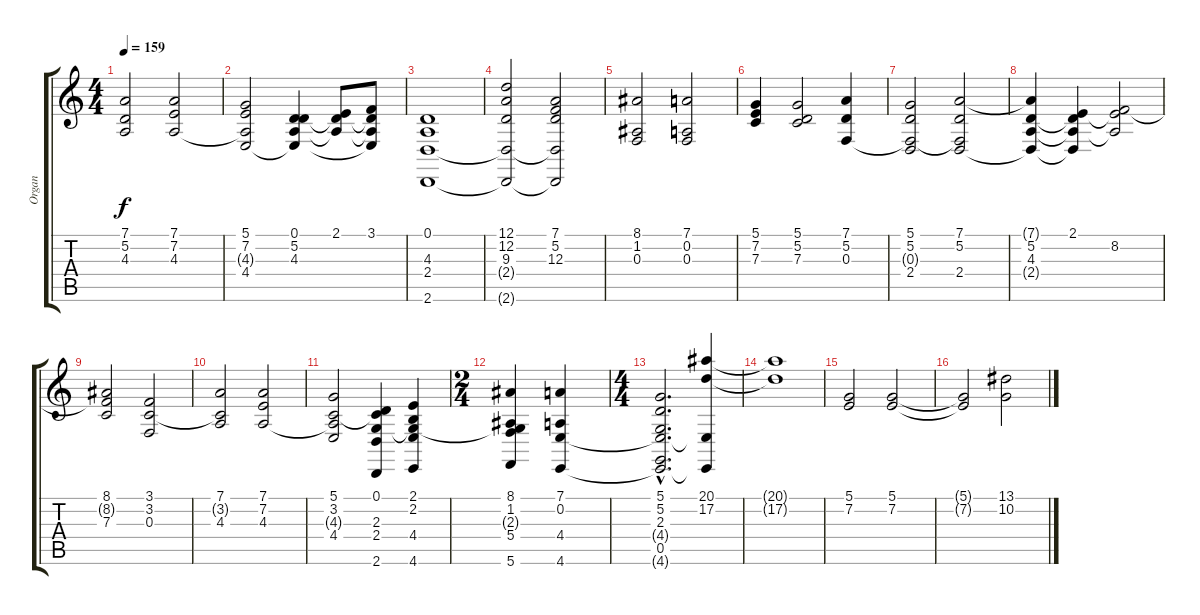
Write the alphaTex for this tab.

\track ("Organ" "Organ") {instrument lead1square}
\staff {score tabs}
\tuning (D4 A3 F3 C3 G2 C2) {hide}
\ts (4 4)
\tempo 159
\clef g2
\ks c
(7.1 5.2 4.3).2{dy f} (7.1 7.2 4.3).2 |
(5.1 7.2 4.3{t} 4.4).2 (0.1 5.2 4.3 4.4{t}).4 (2.1 5.2{t} 4.3{t}).8 (3.1 5.2{t} 4.3{t} 4.4{t}).8 |
(0.1 4.3 2.4 2.6).1 |
(12.1 12.2 9.3 2.4{t} 2.6{t}).2 (7.1 5.2 12.3 2.4{t} 2.6{t}).2 |
(8.1 1.2 0.3).2 (7.1 0.2 0.3).2 |
(5.1 7.2 7.3).4 (5.1 5.2 7.3).2 (7.1 5.2 0.3).4 |
(5.1 5.2 0.3{t} 2.4).2 (7.1 5.2 0.3{t} 2.4).2 |
(7.1{t} 5.2 4.3 2.4{t}).4 (2.1 5.2{t} 4.3{t} 2.4{t}).4 (2.1{t} 8.2 4.3{t}).2 |
(8.1 8.2{t} 7.3).2 (3.1 3.2 0.3).2 |
(7.1 3.2{t} 4.3).2 (7.1 7.2 4.3).2 |
(5.1 3.2 4.3{t} 4.4).2 (0.1 3.2{t} 2.3 2.4 2.6).4 (2.1 2.2 2.3{t} 4.4 4.6).4 |
\ts (2 4)
(8.1 1.2 2.3{t} 5.4 5.6).4 (7.1 0.2 4.4 4.6).4 |
\ts (4 4)
(5.1{hac} 5.2{hac} 2.3{hac} 4.4{hac t} 0.5{hac} 4.6{hac t}).2{d} (20.1 17.2 4.4{t} 4.6{t}).4{volume 10 balance 6 instrument tremolostrings} |
(20.1{t} 17.2{t}).1 |
(5.1 7.2).2 (5.1 7.2).2 |
(5.1{t} 7.2{t}).2 (13.1 10.2).2
